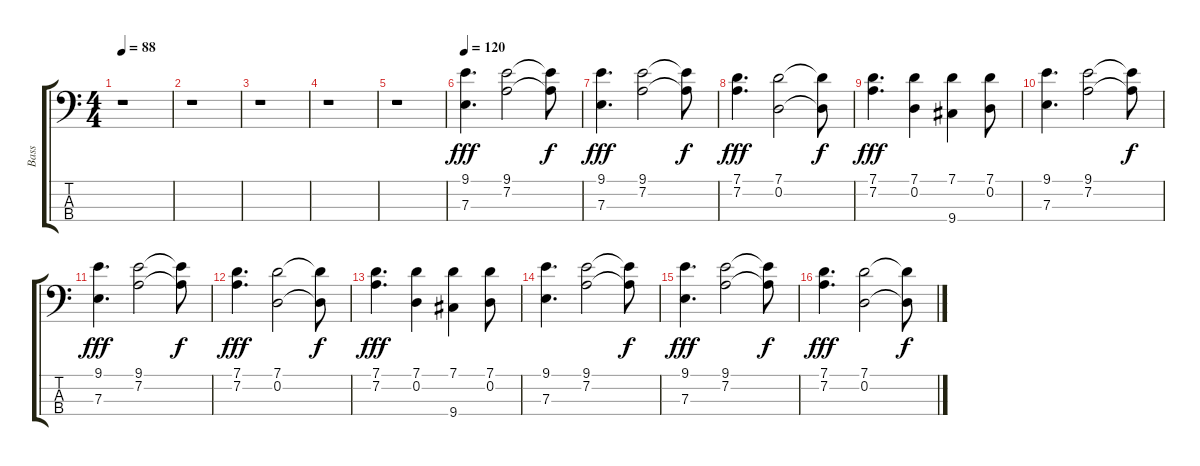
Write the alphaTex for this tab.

\track ("Bass" "Bass") {instrument electricbassfinger}
\staff {score tabs}
\tuning (G2 D2 A1 E1) {hide}
\ts (4 4)
\tempo 88
\clef f4
\ks c
r.1{dy fff} |
r.1 |
r.1 |
r.1 |
r.1 |
\tempo 120
(9.1 7.3).4{d} (9.1 7.2).2 (9.1{t} 7.2{t}).8{dy f} |
(9.1 7.3).4{d dy fff} (9.1 7.2).2 (9.1{t} 7.2{t}).8{dy f} |
(7.1 7.2).4{d dy fff} (7.1 0.2).2 (7.1{t} 0.2{t}).8{dy f} |
(7.1 7.2).4{d dy fff} (7.1 0.2).4 (7.1 9.4).4 (7.1 0.2).8 |
(9.1 7.3).4{d} (9.1 7.2).2 (9.1{t} 7.2{t}).8{dy f} |
(9.1 7.3).4{d dy fff} (9.1 7.2).2 (9.1{t} 7.2{t}).8{dy f} |
(7.1 7.2).4{d dy fff} (7.1 0.2).2 (7.1{t} 0.2{t}).8{dy f} |
(7.1 7.2).4{d dy fff} (7.1 0.2).4 (7.1 9.4).4 (7.1 0.2).8 |
(9.1 7.3).4{d} (9.1 7.2).2 (9.1{t} 7.2{t}).8{dy f} |
(9.1 7.3).4{d dy fff} (9.1 7.2).2 (9.1{t} 7.2{t}).8{dy f} |
(7.1 7.2).4{d dy fff} (7.1 0.2).2 (7.1{t} 0.2{t}).8{dy f}
